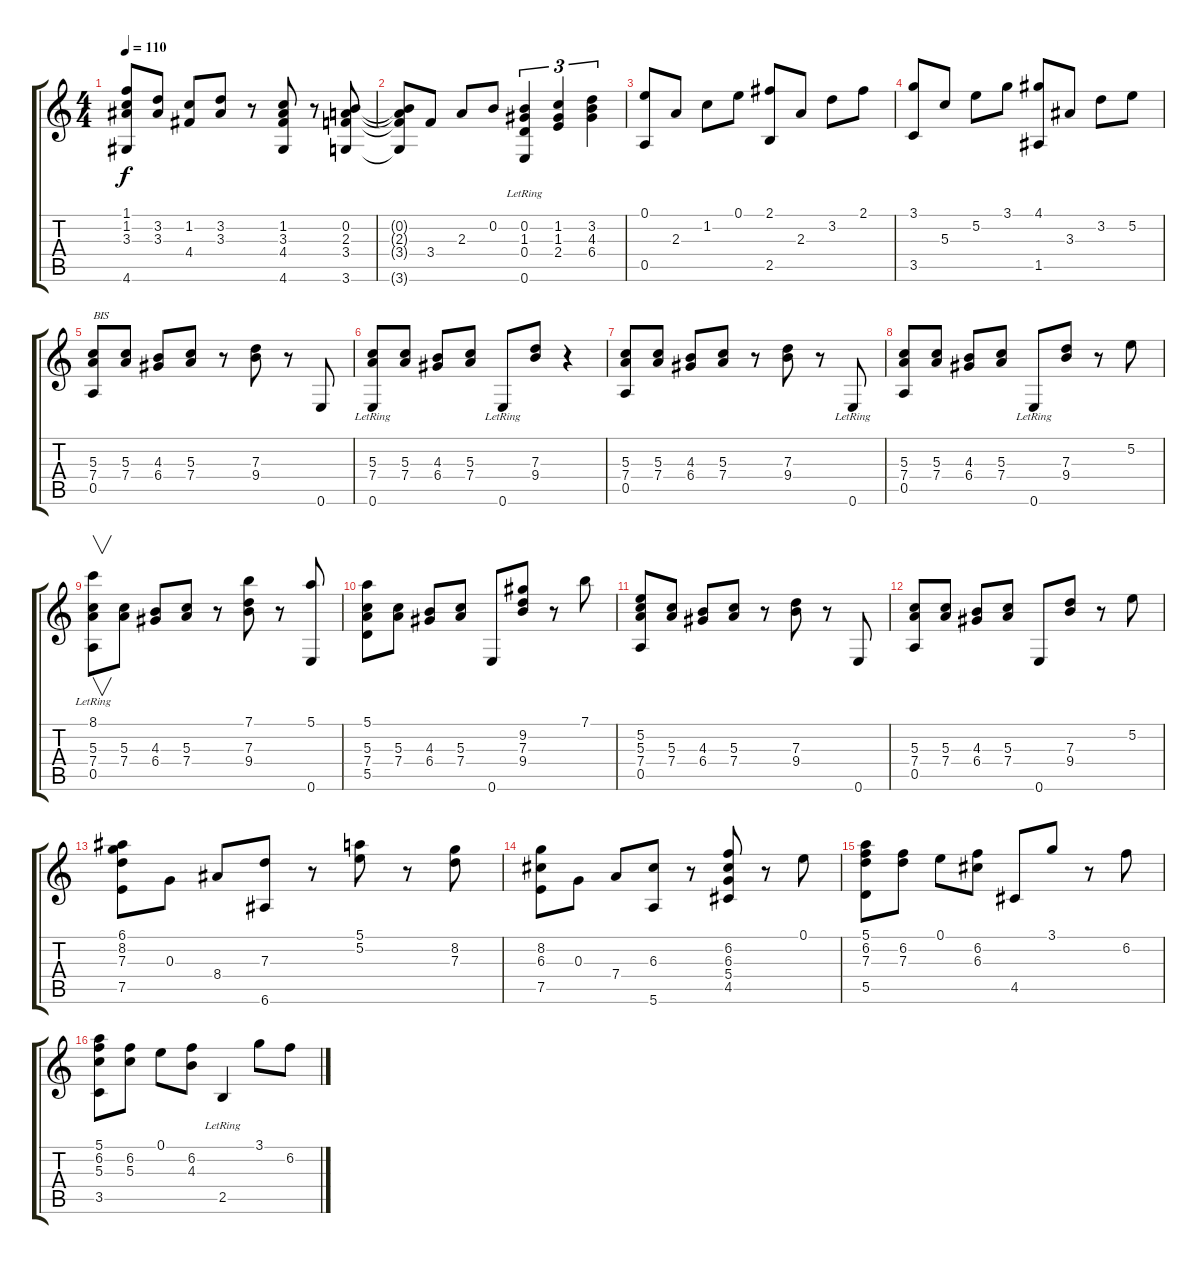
\track "" {instrument electricbasspick}
\staff {score tabs}
\tuning (E4 B3 G3 D3 A2 E2) {hide}
\ts (4 4)
\tempo 110
\clef g2
\ks c
(1.1 1.2 3.3 4.6).8{dy f} (3.2 3.3).8 (1.2 4.4).8 (3.2 3.3).8 r.8 (1.2 3.3 4.4 4.6).8 r.8 (0.2 2.3 3.4 3.6).8 |
(0.2{t} 2.3{t} 3.4{t} 3.6{t}).8 3.4.8 2.3.8 0.2.8 (0.2 1.3 0.4 0.6{lr}).4{tu (3 2)} (1.2 1.3 2.4).4{tu (3 2)} (3.2 4.3 6.4).4{tu (3 2)} |
(0.1 0.5).8 2.3.8 1.2.8 0.1.8 (2.1 2.5).8 2.3.8 3.2.8 2.1.8 |
(3.1 3.5).8 5.3.8 5.2.8 3.1.8 (4.1 1.5).8 3.3.8 3.2.8 5.2.8 |
(5.3 7.4 0.5).8{txt "BIS"} (5.3 7.4).8 (4.3 6.4).8 (5.3 7.4).8 r.8 (7.3 9.4).8 r.8 0.6.8 |
(5.3 7.4 0.6{lr}).8 (5.3 7.4).8 (4.3 6.4).8 (5.3 7.4).8 0.6{lr}.8 (7.3 9.4).8 r.4 |
(5.3 7.4 0.5).8 (5.3 7.4).8 (4.3 6.4).8 (5.3 7.4).8 r.8 (7.3 9.4).8 r.8 0.6{lr}.8 |
(5.3 7.4 0.5).8 (5.3 7.4).8 (4.3 6.4).8 (5.3 7.4).8 0.6{lr}.8 (7.3 9.4).8 r.8 5.2.8 |
(8.1{lr} 5.3 7.4 0.5).8{v} (5.3 7.4).8 (4.3 6.4).8 (5.3 7.4).8 r.8 (7.1 7.3 9.4).8 r.8 (5.1 0.6).8 |
(5.1 5.3 7.4 5.5).8 (5.3 7.4).8 (4.3 6.4).8 (5.3 7.4).8 0.6.8 (9.2 7.3 9.4).8 r.8 7.1.8 |
(5.2 5.3 7.4 0.5).8 (5.3 7.4).8 (4.3 6.4).8 (5.3 7.4).8 r.8 (7.3 9.4).8 r.8 0.6.8 |
(5.3 7.4 0.5).8 (5.3 7.4).8 (4.3 6.4).8 (5.3 7.4).8 0.6.8 (7.3 9.4).8 r.8 5.2.8 |
(6.1 8.2 7.3 7.5).8 0.3.8 8.4.8 (7.3 6.6).8 r.8 (5.1 5.2).8 r.8 (8.2 7.3).8 |
(8.2 6.3 7.5).8 0.3.8 7.4.8 (6.3 5.6).8 r.8 (6.2 6.3 5.4 4.5).8 r.8 0.1.8 |
(5.1 6.2 7.3 5.5).8 (6.2 7.3).8 0.1.8 (6.2 6.3).8 4.5.8 3.1.8 r.8 6.2.8 |
(5.1 6.2 5.3 3.5).8 (6.2 5.3).8 0.1.8 (6.2 4.3).8 2.5{lr}.4 3.1.8 6.2.8
